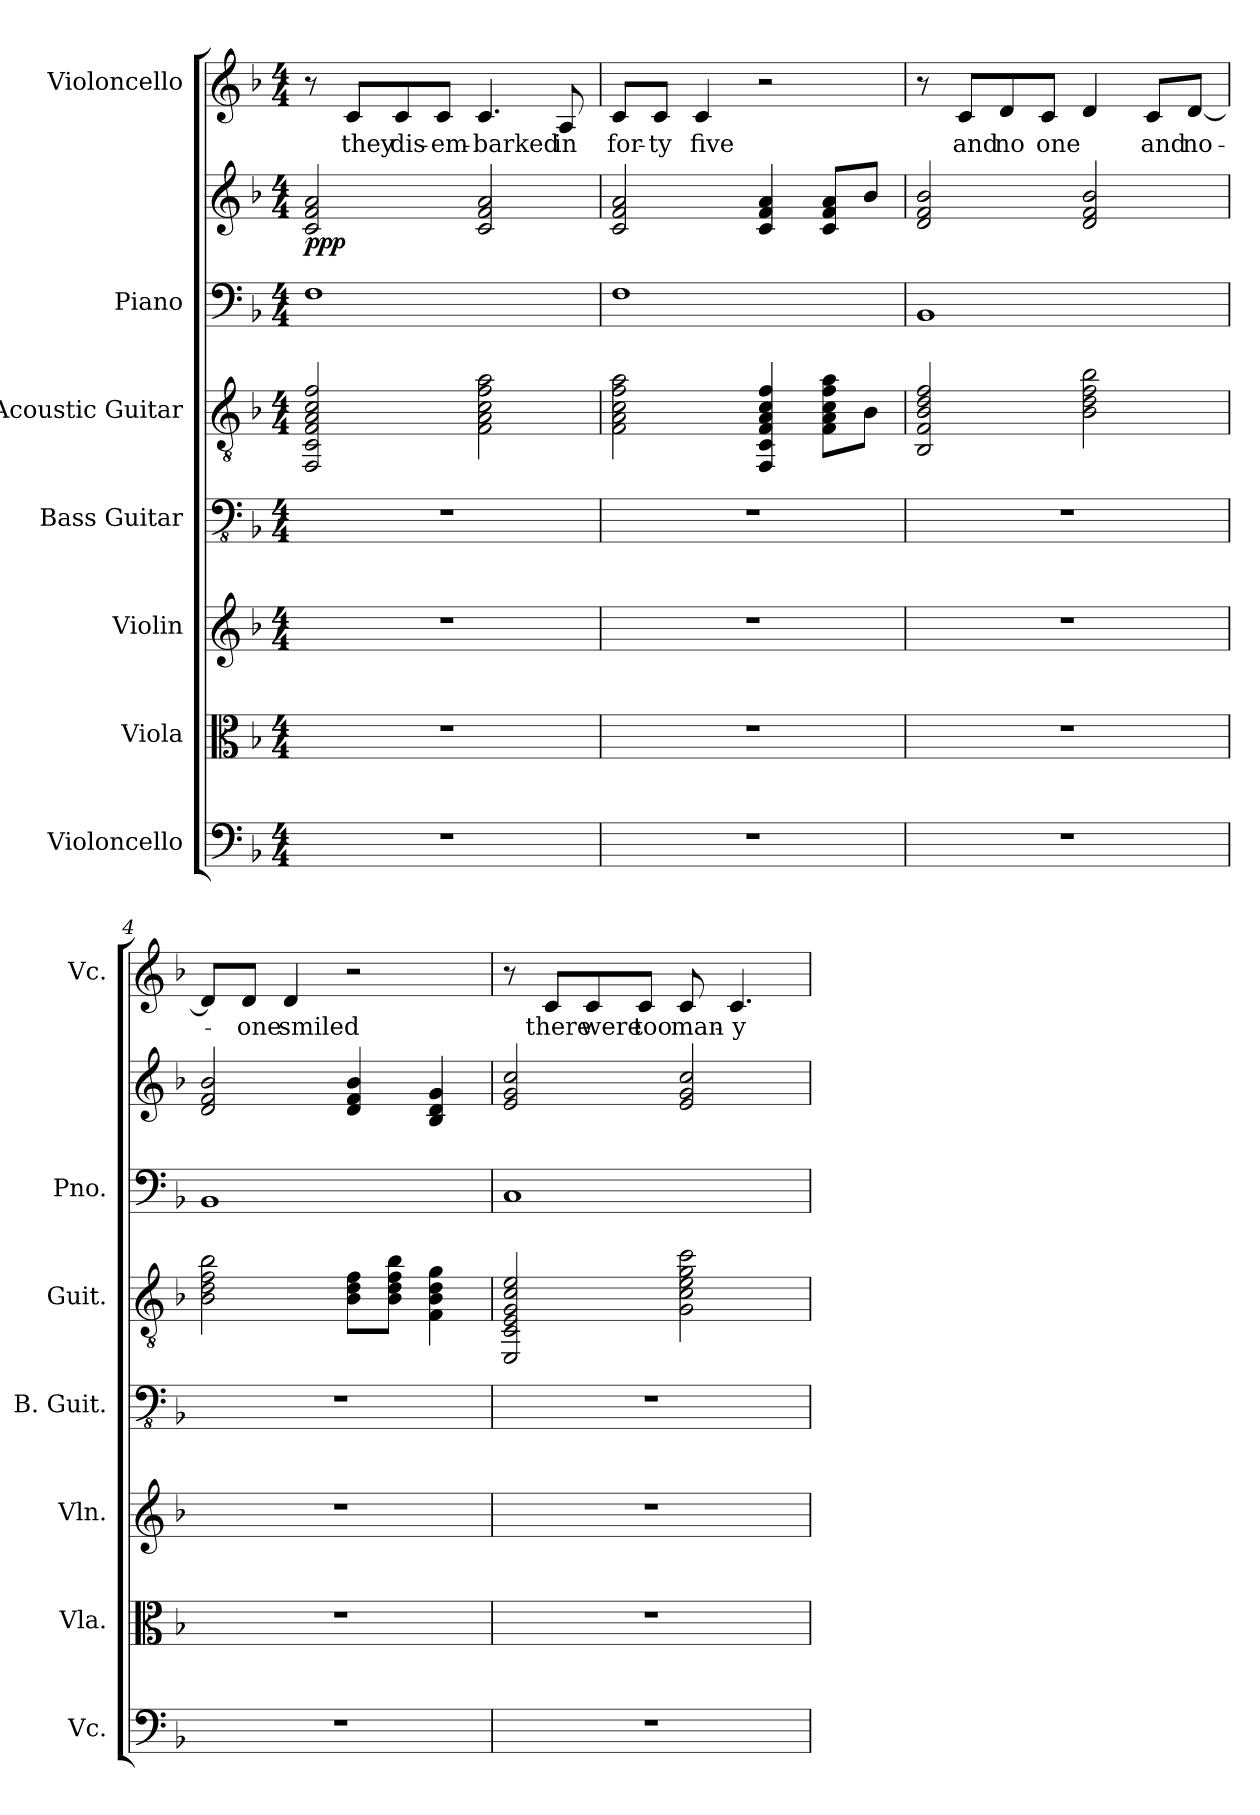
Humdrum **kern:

**kern	**kern	**kern	**kern	**kern	**kern	**kern	**dynam	**kern	**text
*part7	*part6	*part5	*part4	*part3	*part2	*part2	*part2	*part1	*part1
*staff8	*staff7	*staff6	*staff5	*staff4	*staff3	*staff2	*staff2/3	*staff1	*staff1
*I"Violoncello	*I"Viola	*I"Violin	*I"Bass Guitar	*I"Acoustic Guitar	*I"Piano	*	*	*I"Violoncello	*
*I'Vc.	*I'Vla.	*I'Vln.	*I'B. Guit.	*I'Guit.	*I'Pno.	*	*	*I'Vc.	*
*clefF4	*clefC3	*clefG2	*clefFv4	*clefGv2	*clefF4	*clefG2	*	*clefG2	*
*k[b-]	*k[b-]	*k[b-]	*k[b-]	*k[b-]	*k[b-]	*k[b-]	*	*k[b-]	*
*M4/4	*M4/4	*M4/4	*M4/4	*M4/4	*M4/4	*M4/4	*	*M4/4	*
=1	=1	=1	=1	=1	=1	=1	=1	=1	=1
!	!	!	!	!	!	!	!LO:DY:b	!	!
1r	1r	1r	1r	2FF/ 2C/ 2F/ 2A/ 2c/ 2f/	1F	2c/ 2f/ 2a/	ppp	8r	.
.	.	.	.	.	.	.	.	8c/L	they
.	.	.	.	.	.	.	.	8c/	dis-
.	.	.	.	.	.	.	.	8c/J	-em-
.	.	.	.	2F\ 2A\ 2c\ 2f\ 2a\	.	2c/ 2f/ 2a/	.	4.c/	-barked
.	.	.	.	.	.	.	.	8A/	in
=2	=2	=2	=2	=2	=2	=2	=2	=2	=2
1r	1r	1r	1r	2F\ 2A\ 2c\ 2f\ 2a\	1F	2c/ 2f/ 2a/	.	8c/L	for-
.	.	.	.	.	.	.	.	8c/J	-ty
.	.	.	.	.	.	.	.	4c/	five
.	.	.	.	4FF/ 4C/ 4F/ 4A/ 4c/ 4f/	.	4c/ 4f/ 4a/	.	2r	.
.	.	.	.	8F\ 8A\ 8c\ 8f\ 8a\L	.	8c/ 8f/ 8a/L	.	.	.
.	.	.	.	8B-\J	.	8b-/J	.	.	.
=3	=3	=3	=3	=3	=3	=3	=3	=3	=3
1r	1r	1r	1r	2BB-/ 2F/ 2B-/ 2d/ 2f/	1BB-	2d/ 2f/ 2b-/	.	8r	.
.	.	.	.	.	.	.	.	8c/L	and
.	.	.	.	.	.	.	.	8d/	no
.	.	.	.	.	.	.	.	8c/J	one
.	.	.	.	2B-\ 2d\ 2f\ 2b-\	.	2d/ 2f/ 2b-/	.	4d/	.
.	.	.	.	.	.	.	.	8c/L	and
.	.	.	.	.	.	.	.	[8d/J	no-
=4	=4	=4	=4	=4	=4	=4	=4	=4	=4
1r	1r	1r	1r	2B-\ 2d\ 2f\ 2b-\	1BB-	2d/ 2f/ 2b-/	.	8d/L]	.
.	.	.	.	.	.	.	.	8d/J	-one
.	.	.	.	.	.	.	.	4d/	smiled
.	.	.	.	8B-\ 8d\ 8f\L	.	4d/ 4f/ 4b-/	.	2r	.
.	.	.	.	8B-\ 8d\ 8f\ 8b-\J	.	.	.	.	.
.	.	.	.	4F\ 4B-\ 4d\ 4g\	.	4B-/ 4d/ 4g/	.	.	.
=5	=5	=5	=5	=5	=5	=5	=5	=5	=5
1r	1r	1r	1r	2EE/ 2C/ 2E/ 2G/ 2c/ 2e/	1C	2e/ 2g/ 2cc/	.	8r	.
.	.	.	.	.	.	.	.	8c/L	there
.	.	.	.	.	.	.	.	8c/	were
.	.	.	.	.	.	.	.	8c/J	too
.	.	.	.	2G\ 2c\ 2e\ 2g\ 2cc\	.	2e/ 2g/ 2cc/	.	8c/	man-
.	.	.	.	.	.	.	.	4.c/	-y
=	=	=	=	=	=	=	=	=	=
*-	*-	*-	*-	*-	*-	*-	*-	*-	*-
